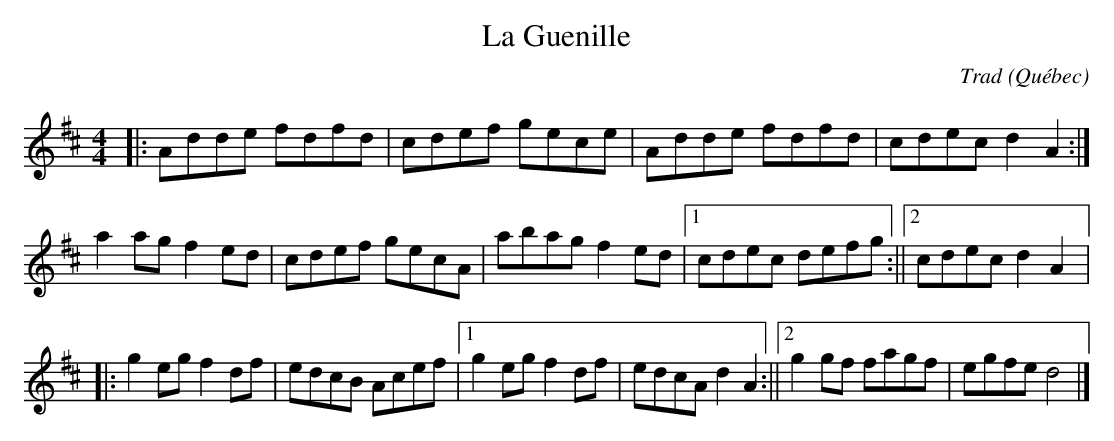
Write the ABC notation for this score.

X:1
T:La Guenille
C:Trad
O:Québec
M:4/4
L:1/8
K:Dmaj
|: Adde fdfd | cdef gece | Adde fdfd | cdec d2A2 :|
a2ag f2ed | cdef gecA | abag f2ed |1 cdec defg :||2 cdec d2A2 |:
g2eg f2df | edcB Acef |1 g2eg f2df | edcA d2A2 :||2 g2gf fagf | egfe d4 |]
